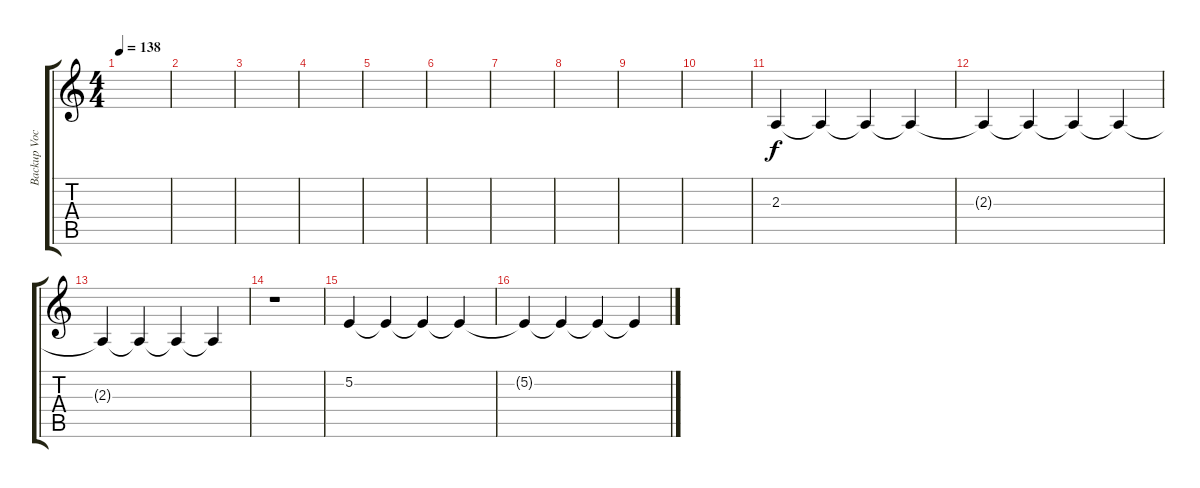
\track ("Backup Vocals" "Backup Voc") {instrument altosax}
\staff {score tabs}
\tuning (E4 B3 G3 D3 A2 E2) {hide}
\ts (4 4)
\tempo 138
\clef g2
\ks c
|
|
|
|
|
|
|
|
|
|
2.3.4 2.3{t}.4 2.3{t}.4 2.3{t}.4 |
2.3{t}.4 2.3{t}.4 2.3{t}.4 2.3{t}.4 |
2.3{t}.4 2.3{t}.4 2.3{t}.4 2.3{t}.4 |
r.1 |
5.2.4 5.2{t}.4 5.2{t}.4 5.2{t}.4 |
5.2{t}.4 5.2{t}.4 5.2{t}.4 5.2{t}.4
